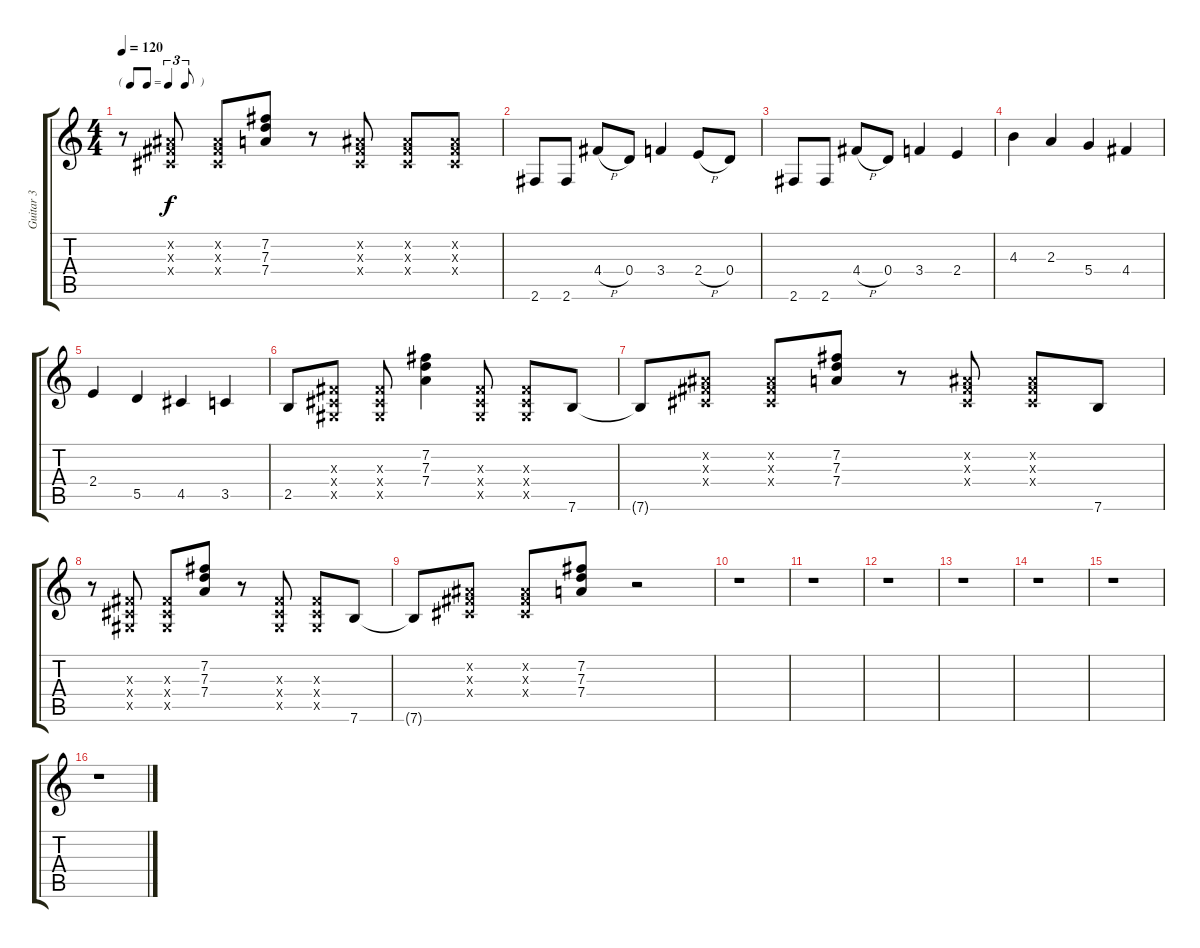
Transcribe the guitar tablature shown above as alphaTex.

\track ("Guitar 3" "Guitar 3") {instrument overdrivenguitar}
\staff {score tabs}
\tuning (E4 B3 G3 D3 A2 E2) {hide}
\ts (4 4)
\tf triplet8th
\tempo 120
\clef g2
\ks c
r.8{dy f} (-1.2{x} -1.3{x} -1.4{x}).8 (-1.2{x} -1.3{x} -1.4{x}).8 (7.2 7.3 7.4).8 r.8 (-1.2{x} -1.3{x} -1.4{x}).8 (-1.2{x} -1.3{x} -1.4{x}).8 (-1.2{x} -1.3{x} -1.4{x}).8 |
2.6.8 2.6.8 4.4{h}.8 0.4.8 3.4.4 2.4{h}.8 0.4.8 |
2.6.8 2.6.8 4.4{h}.8 0.4.8 3.4.4 2.4.4 |
4.3.4 2.3.4 5.4.4 4.4.4 |
2.4.4 5.5.4 4.5.4 3.5.4 |
2.5.8 (-1.3{x} -1.4{x} -1.5{x}).8 (-1.3{x} -1.4{x} -1.5{x}).8 (7.2 7.3 7.4).4 (-1.3{x} -1.4{x} -1.5{x}).8 (-1.3{x} -1.4{x} -1.5{x}).8 7.6.8 |
7.6{t}.8 (-1.2{x} -1.3{x} -1.4{x}).8 (-1.2{x} -1.3{x} -1.4{x}).8 (7.2 7.3 7.4).8 r.8 (-1.2{x} -1.3{x} -1.4{x}).8 (-1.2{x} -1.3{x} -1.4{x}).8 7.6.8 |
r.8 (-1.3{x} -1.4{x} -1.5{x}).8 (-1.3{x} -1.4{x} -1.5{x}).8 (7.2 7.3 7.4).8 r.8 (-1.3{x} -1.4{x} -1.5{x}).8 (-1.3{x} -1.4{x} -1.5{x}).8 7.6.8 |
7.6{t}.8 (-1.2{x} -1.3{x} -1.4{x}).8 (-1.2{x} -1.3{x} -1.4{x}).8 (7.2 7.3 7.4).8 r.2 |
r.1 |
r.1 |
r.1 |
r.1 |
r.1 |
r.1 |
r.1
